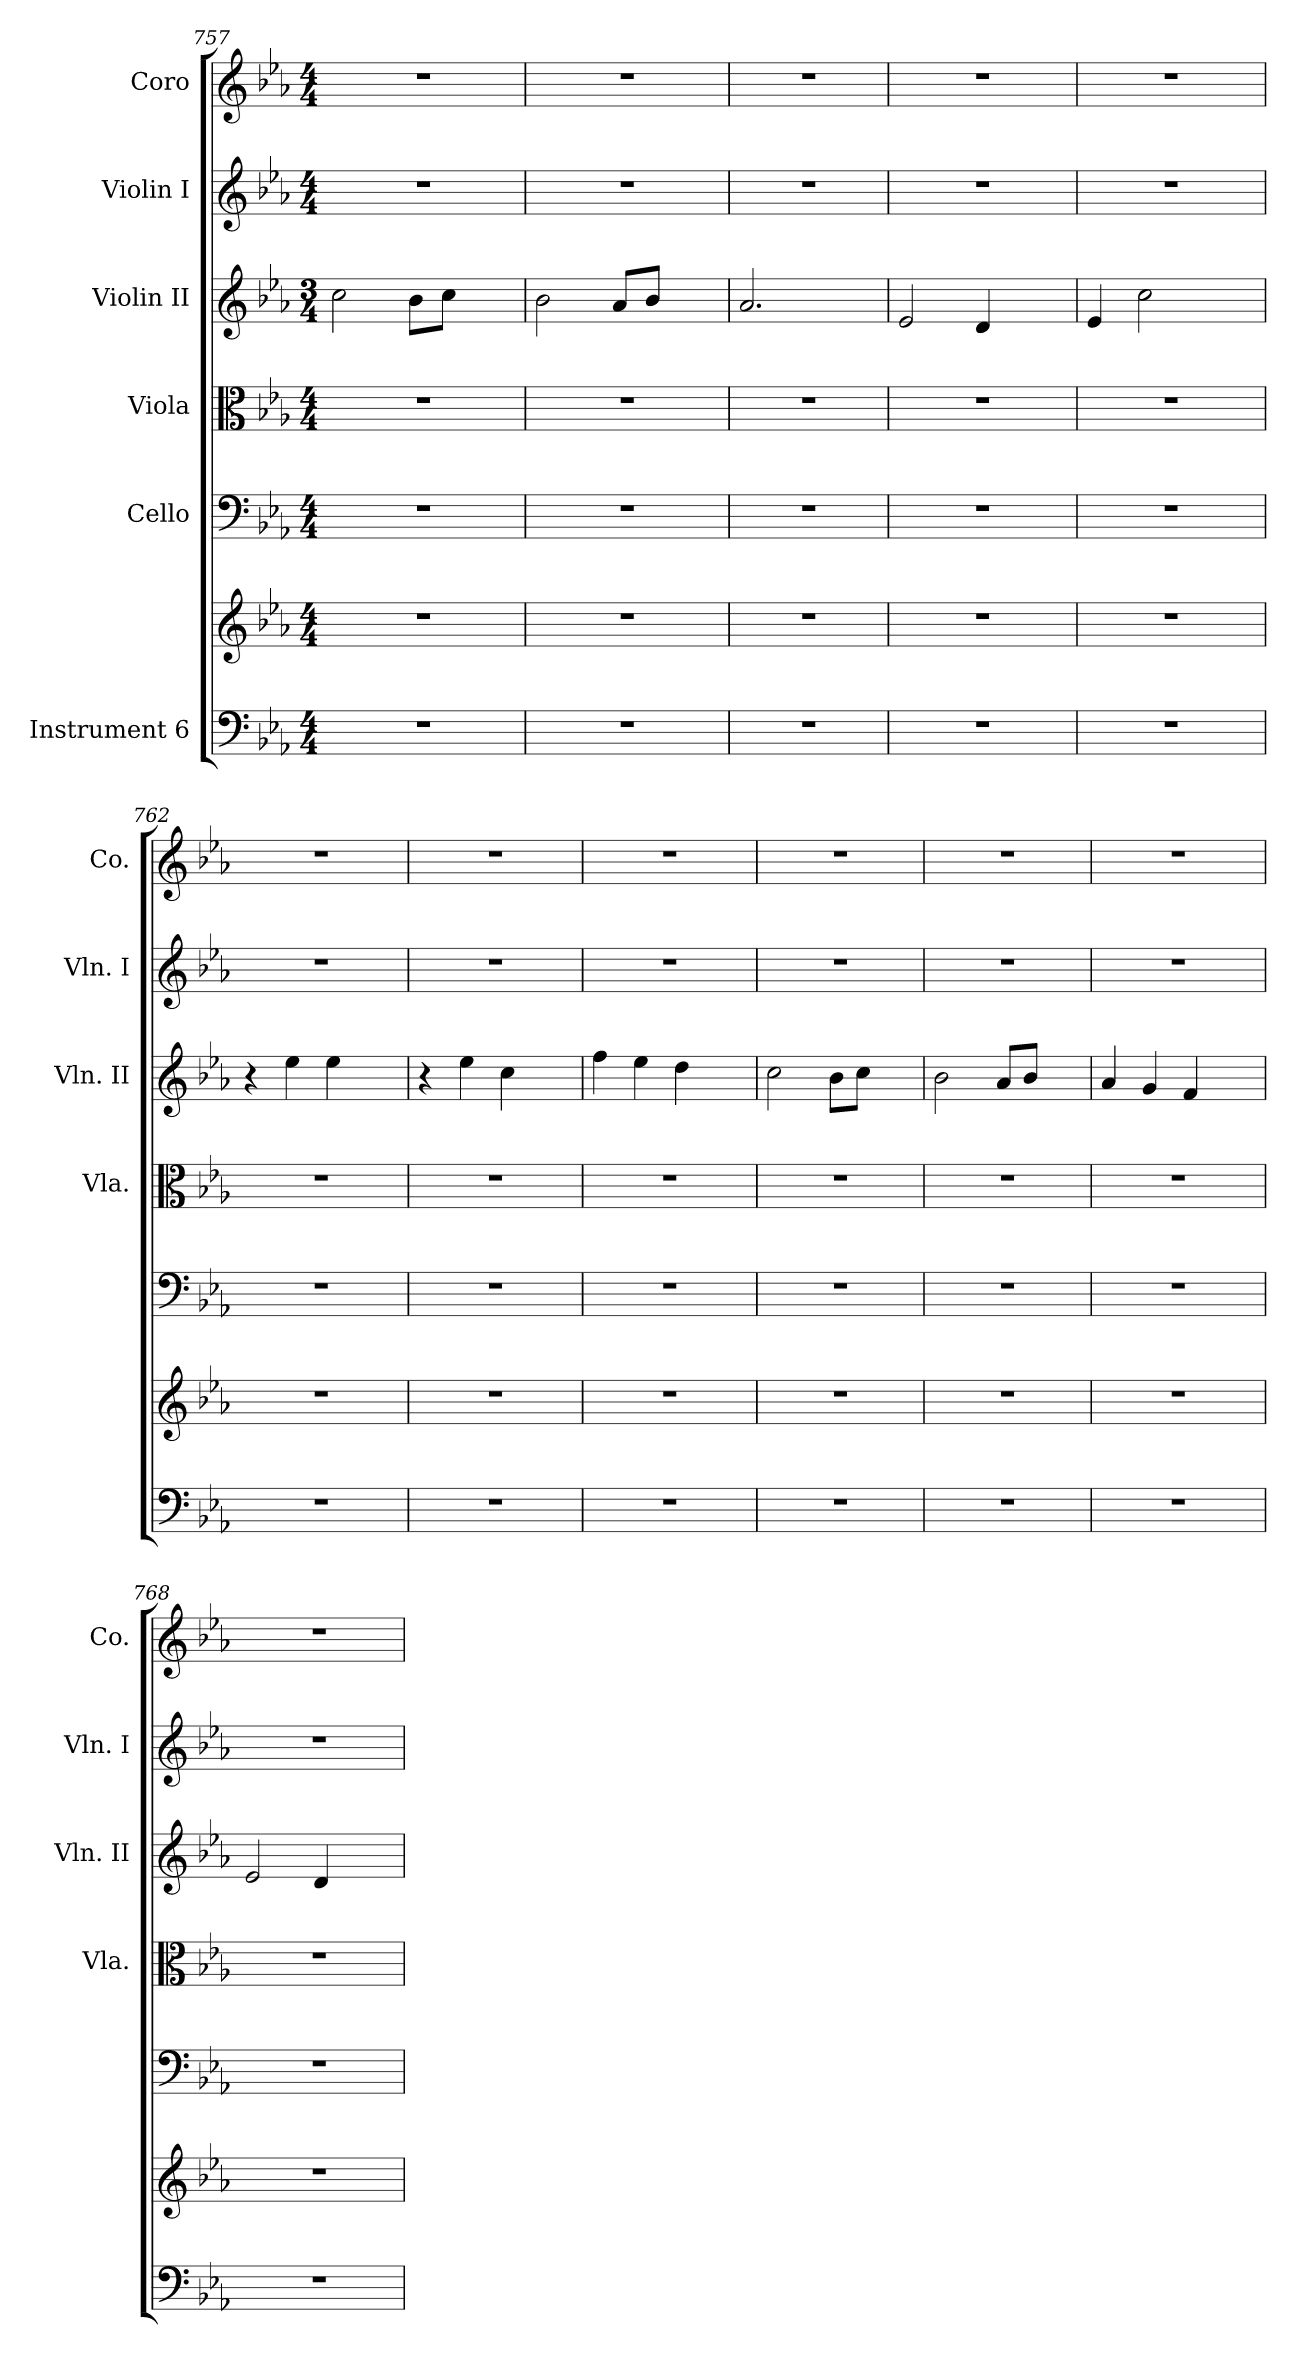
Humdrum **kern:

**kern	**kern	**kern	**kern	**kern	**kern	**kern
*part6	*part6	*part5	*part4	*part3	*part2	*part1
*staff7	*staff6	*staff5	*staff4	*staff3	*staff2	*staff1
*I"Instrument 6	*	*I"Cello	*I"Viola	*I"Violin II	*I"Violin I	*I"Coro
*	*	*	*I'Vla.	*I'Vln. II	*I'Vln. I	*I'Co.
*clefF4	*clefG2	*clefF4	*clefC3	*clefG2	*clefG2	*clefG2
*k[b-e-a-]	*k[b-e-a-]	*k[b-e-a-]	*k[b-e-a-]	*k[b-e-a-]	*k[b-e-a-]	*k[b-e-a-]
*E-:	*E-:	*E-:	*E-:	*E-:	*E-:	*E-:
*M4/4	*M4/4	*M4/4	*M4/4	*M3/4	*M4/4	*M4/4
=757	=757	=757	=757	=757	=757	=757
1r	1r	1r	1r	2cc\	1r	1r
.	.	.	.	8b-\L	.	.
.	.	.	.	8cc\J	.	.
.	.	.	.	4ryy	.	.
=758	=758	=758	=758	=758	=758	=758
1r	1r	1r	1r	2b-\	1r	1r
.	.	.	.	8a-/L	.	.
.	.	.	.	8b-/J	.	.
.	.	.	.	4ryy	.	.
=759	=759	=759	=759	=759	=759	=759
1r	1r	1r	1r	2.a-/	1r	1r
.	.	.	.	4ryy	.	.
=760	=760	=760	=760	=760	=760	=760
1r	1r	1r	1r	2e-/	1r	1r
.	.	.	.	4d/	.	.
.	.	.	.	4ryy	.	.
=761	=761	=761	=761	=761	=761	=761
1r	1r	1r	1r	4e-/	1r	1r
.	.	.	.	2cc\	.	.
.	.	.	.	4ryy	.	.
!!LO:LB:g=z
=762	=762	=762	=762	=762	=762	=762
1r	1r	1r	1r	4r	1r	1r
.	.	.	.	4ee-\	.	.
.	.	.	.	4ee-\	.	.
.	.	.	.	4ryy	.	.
=763	=763	=763	=763	=763	=763	=763
1r	1r	1r	1r	4r	1r	1r
.	.	.	.	4ee-\	.	.
.	.	.	.	4cc\	.	.
.	.	.	.	4ryy	.	.
=764	=764	=764	=764	=764	=764	=764
1r	1r	1r	1r	4ff\	1r	1r
.	.	.	.	4ee-\	.	.
.	.	.	.	4dd\	.	.
.	.	.	.	4ryy	.	.
=765	=765	=765	=765	=765	=765	=765
1r	1r	1r	1r	2cc\	1r	1r
.	.	.	.	8b-\L	.	.
.	.	.	.	8cc\J	.	.
.	.	.	.	4ryy	.	.
=766	=766	=766	=766	=766	=766	=766
1r	1r	1r	1r	2b-\	1r	1r
.	.	.	.	8a-/L	.	.
.	.	.	.	8b-/J	.	.
.	.	.	.	4ryy	.	.
=767	=767	=767	=767	=767	=767	=767
1r	1r	1r	1r	4a-/	1r	1r
.	.	.	.	4g/	.	.
.	.	.	.	4f/	.	.
.	.	.	.	4ryy	.	.
=768	=768	=768	=768	=768	=768	=768
1r	1r	1r	1r	2e-/	1r	1r
.	.	.	.	4d/	.	.
.	.	.	.	4ryy	.	.
=	=	=	=	=	=	=
*-	*-	*-	*-	*-	*-	*-
